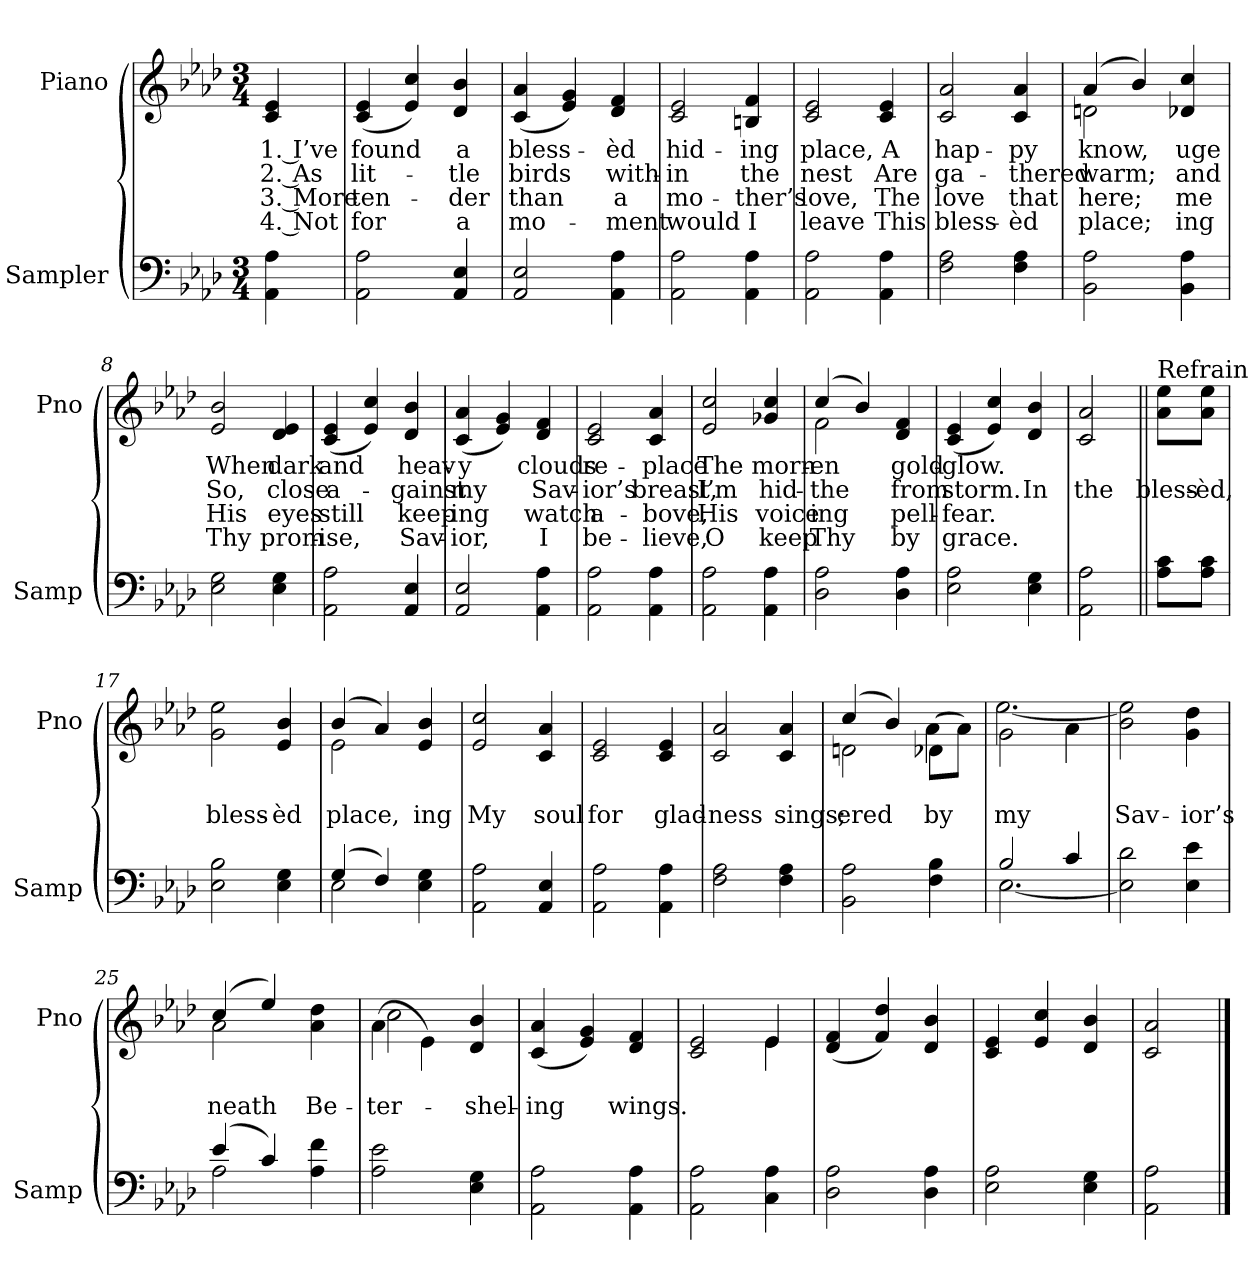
**kern	**kern	**text	**text	**text	**text
*part2	*part1	*part1	*part1	*part1	*part1
*staff2	*staff1	*staff1	*staff1	*staff1	*staff1
*I"Sampler	*I"Piano	*	*	*	*
*I'Samp	*I'Pno	*	*	*	*
*clefF4	*clefG2	*	*	*	*
*k[b-e-a-d-]	*k[b-e-a-d-]	*	*	*	*
*A-:	*A-:	*	*	*	*
*M3/4	*M3/4	*	*	*	*
=1	=1	=1	=1	=1	=1
4AA- 4A-	4c 4e-	1. I’ve	2. As	3. More	4. Not
=2	=2	=2	=2	=2	=2
2AA- 2A-	(4c 4e-	found	lit-	ten-	for
.	4e- 4cc)	.	.	.	.
4AA- 4E-	4d- 4b-	a	-tle	-der	a
=3	=3	=3	=3	=3	=3
2AA- 2E-	(4c 4a-	bless-	birds	than	mo-
.	4e- 4g)	.	.	.	.
4AA- 4A-	4d- 4f	-èd	with-	a	-ment
=4	=4	=4	=4	=4	=4
2AA- 2A-	2c 2e-	hid-	-in	mo-	would
4AA- 4A-	4Bn 4f	-ing	the	-ther’s	I
=5	=5	=5	=5	=5	=5
2AA- 2A-	2c 2e-	place,	nest	love,	leave
4AA- 4A-	4c 4e-	A	Are	The	This
=6	=6	=6	=6	=6	=6
2F 2A-	2c 2a-	hap-	ga-	love	bless-
4F 4A-	4c 4a-	-py	-thered	that	-èd
=7	=7	=7	=7	=7	=7
*	*^	*	*	*	*
2BB- 2A-	(4a-/	2dn	know,	warm;	here;	place;
.	4b-/)	.	.	.	.	.
4BB- 4A-	4d- 4cc	4ryy	-uge	and	me	-ing
*	*v	*v	*	*	*	*
=8	=8	=8	=8	=8	=8
2E- 2G	2e- 2b-	When	So,	His	Thy
4E- 4G	4d- 4e-	dark	close	eyes	prom-
=9	=9	=9	=9	=9	=9
2AA- 2A-	(4c 4e-	and	a-	still	-ise,
.	4e- 4cc)	.	.	.	.
4AA- 4E-	4d- 4b-	heav-	-gainst	keep-	Sav-
=10	=10	=10	=10	=10	=10
2AA- 2E-	(4c 4a-	-y	my	-ing	-ior,
.	4e- 4g)	.	.	.	.
4AA- 4A-	4d- 4f	clouds	Sav-	watch	I
=11	=11	=11	=11	=11	=11
2AA- 2A-	2c 2e-	re-	-ior’s	a-	be-
4AA- 4A-	4c 4a-	-place	breast,	-bove,	-lieve,
=12	=12	=12	=12	=12	=12
2AA- 2A-	2e- 2cc	The	I’m	His	O
4AA- 4A-	4g-X 4cc	morn-	hid-	voice	keep
=13	=13	=13	=13	=13	=13
*	*^	*	*	*	*
2D- 2A-	(4cc/	2f	-en	the	-ing	Thy
.	4b-/)	.	.	.	.	.
4D- 4A-	4d- 4f	4ryy	gold-	from	-pell-	by
*	*v	*v	*	*	*	*
=14	=14	=14	=14	=14	=14
2E- 2A-	(4c 4e-	glow.	storm.	fear.	grace.
.	4e- 4cc)	.	.	.	.
4E- 4G	4d- 4b-	.	In	.	.
=15	=15	=15	=15	=15	=15
2AA- 2A-	2c 2a-	.	the	.	.
=16||	=16||	=16||	=16||	=16||	=16||
!	!LO:TX:t=Refrain	!	!	!	!
8A-\ 8c\L	8a-\ 8ee-\L	.	bless-	.	.
8A-\ 8c\J	8a-\ 8ee-\J	.	-èd,	.	.
=17	=17	=17	=17	=17	=17
2E- 2B-	2g 2ee-	.	bless-	.	.
4E- 4G	4e- 4b-	.	-èd	.	.
=18	=18	=18	=18	=18	=18
*^	*^	*	*	*	*
(4G/	2E-	(4b-/	2e-	.	place,	.	.
4F/)	.	4a-/)	.	.	.	.	.
4E- 4G	4ryy	4e- 4b-	4ryy	.	-ing	.	.
*v	*v	*	*	*	*	*	*
*	*v	*v	*	*	*	*
=19	=19	=19	=19	=19	=19
2AA- 2A-	2e- 2cc	.	My	.	.
4AA- 4E-	4c 4a-	.	soul	.	.
=20	=20	=20	=20	=20	=20
2AA- 2A-	2c 2e-	.	for	.	.
4AA- 4A-	4c 4e-	.	glad-	.	.
=21	=21	=21	=21	=21	=21
2F 2A-	2c 2a-	.	-ness	.	.
4F 4A-	4c 4a-	.	sings;	.	.
=22	=22	=22	=22	=22	=22
*	*^	*	*	*	*
2BB- 2A-	(4cc/	2dn	.	-ered	.	.
.	4b-/)	.	.	.	.	.
4F 4B-	(8d-\L	4a-	.	by	.	.
.	8a-\J)	.	.	.	.	.
=23	=23	=23	=23	=23	=23	=23
*^	*	*	*	*	*	*
(2B-/	[2.E-)	(2g\	[2.ee-)	.	my	.	.
4c/	.	4a-\	.	.	.	.	.
*v	*v	*	*	*	*	*	*
*	*v	*v	*	*	*	*
=24	=24	=24	=24	=24	=24
2E-] 2d-	2b- 2ee-]	.	Sav-	.	.
4E- 4e-	4g 4dd-	.	-ior’s	.	.
=25	=25	=25	=25	=25	=25
*^	*^	*	*	*	*
(4e-/	2A-	(4cc/	2a-	.	-neath	.	.
4c/)	.	4ee-/)	.	.	.	.	.
4A- 4f	4ryy	4a- 4dd-	4ryy	.	Be-	.	.
*v	*v	*	*	*	*	*	*
=26	=26	=26	=26	=26	=26	=26
2A- 2e-	(4a-\	2cc	.	-ter-	.	.
.	4e-\)	.	.	.	.	.
4E- 4G	4d- 4b-	4ryy	.	shel-	.	.
*	*v	*v	*	*	*	*
=27	=27	=27	=27	=27	=27
2AA- 2A-	(4c 4a-	.	-ing	.	.
.	4e- 4g)	.	.	.	.
4AA- 4A-	4d- 4f	.	wings.	.	.
=28	=28	=28	=28	=28	=28
*	*^	*	*	*	*
2AA- 2A-	2c 2e-	2ryy	.	.	.	.
4C 4A-	4e-/	4e-	.	.	.	.
*	*v	*v	*	*	*	*
=29	=29	=29	=29	=29	=29
2D- 2A-	(4d- 4f	.	.	.	.
.	4f 4dd-)	.	.	.	.
4D- 4A-	4d- 4b-	.	.	.	.
=30	=30	=30	=30	=30	=30
2E- 2A-	4c 4e-	.	.	.	.
.	4e- 4cc	.	.	.	.
4E- 4G	4d- 4b-	.	.	.	.
=31	=31	=31	=31	=31	=31
2AA- 2A-	2c 2a-	.	.	.	.
==	==	==	==	==	==
*-	*-	*-	*-	*-	*-
